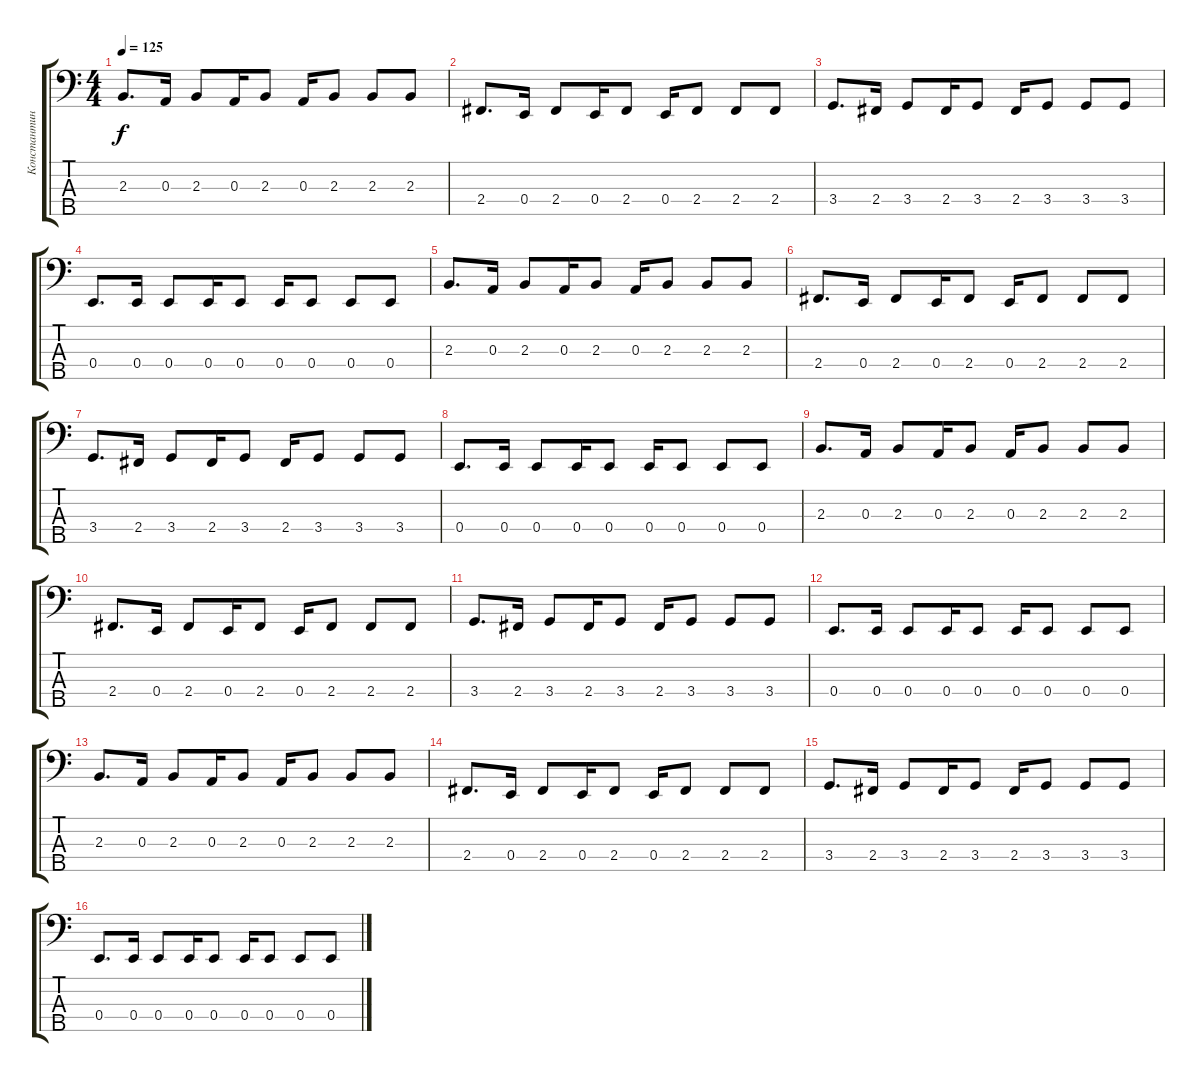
\track ("Константин Бекрев" "Константин") {instrument electricbasspick}
\staff {score tabs}
\tuning (G2 D2 A1 E1 B0) {hide}
\ts (4 4)
\tempo 125
\clef f4
\ks c
2.3.8{d dy f} 0.3.16 2.3.8 0.3.16 2.3.8 0.3.16 2.3.8 2.3.8 2.3.8 |
2.4.8{d} 0.4.16 2.4.8 0.4.16 2.4.8 0.4.16 2.4.8 2.4.8 2.4.8 |
3.4.8{d} 2.4.16 3.4.8 2.4.16 3.4.8 2.4.16 3.4.8 3.4.8 3.4.8 |
0.4.8{d} 0.4.16 0.4.8 0.4.16 0.4.8 0.4.16 0.4.8 0.4.8 0.4.8 |
2.3.8{d} 0.3.16 2.3.8 0.3.16 2.3.8 0.3.16 2.3.8 2.3.8 2.3.8 |
2.4.8{d} 0.4.16 2.4.8 0.4.16 2.4.8 0.4.16 2.4.8 2.4.8 2.4.8 |
3.4.8{d} 2.4.16 3.4.8 2.4.16 3.4.8 2.4.16 3.4.8 3.4.8 3.4.8 |
0.4.8{d} 0.4.16 0.4.8 0.4.16 0.4.8 0.4.16 0.4.8 0.4.8 0.4.8 |
2.3.8{d} 0.3.16 2.3.8 0.3.16 2.3.8 0.3.16 2.3.8 2.3.8 2.3.8 |
2.4.8{d} 0.4.16 2.4.8 0.4.16 2.4.8 0.4.16 2.4.8 2.4.8 2.4.8 |
3.4.8{d} 2.4.16 3.4.8 2.4.16 3.4.8 2.4.16 3.4.8 3.4.8 3.4.8 |
0.4.8{d} 0.4.16 0.4.8 0.4.16 0.4.8 0.4.16 0.4.8 0.4.8 0.4.8 |
2.3.8{d} 0.3.16 2.3.8 0.3.16 2.3.8 0.3.16 2.3.8 2.3.8 2.3.8 |
2.4.8{d} 0.4.16 2.4.8 0.4.16 2.4.8 0.4.16 2.4.8 2.4.8 2.4.8 |
3.4.8{d} 2.4.16 3.4.8 2.4.16 3.4.8 2.4.16 3.4.8 3.4.8 3.4.8 |
0.4.8{d} 0.4.16 0.4.8 0.4.16 0.4.8 0.4.16 0.4.8 0.4.8 0.4.8
